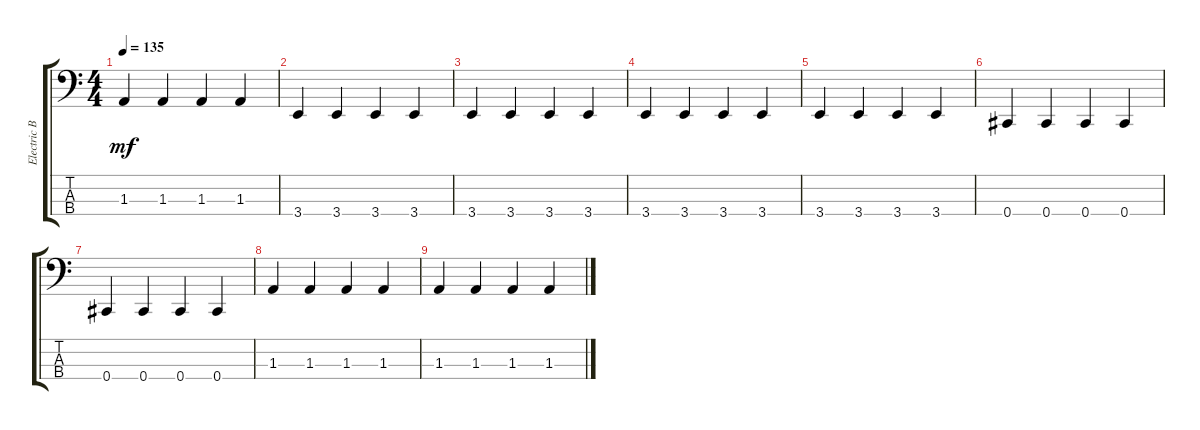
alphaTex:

\track ("Electric Bass" "Electric B") {instrument electricbassfinger}
\staff {score tabs}
\tuning (Gb2 Db2 Ab1 Db1) {hide}
\ts (4 4)
\tempo 135
\clef f4
\ks c
1.3.4{dy mf} 1.3.4 1.3.4 1.3.4 |
3.4.4 3.4.4 3.4.4 3.4.4 |
3.4.4 3.4.4 3.4.4 3.4.4 |
3.4.4 3.4.4 3.4.4 3.4.4 |
3.4.4 3.4.4 3.4.4 3.4.4 |
0.4.4 0.4.4 0.4.4 0.4.4 |
0.4.4 0.4.4 0.4.4 0.4.4 |
1.3.4 1.3.4 1.3.4 1.3.4 |
1.3.4 1.3.4 1.3.4 1.3.4
